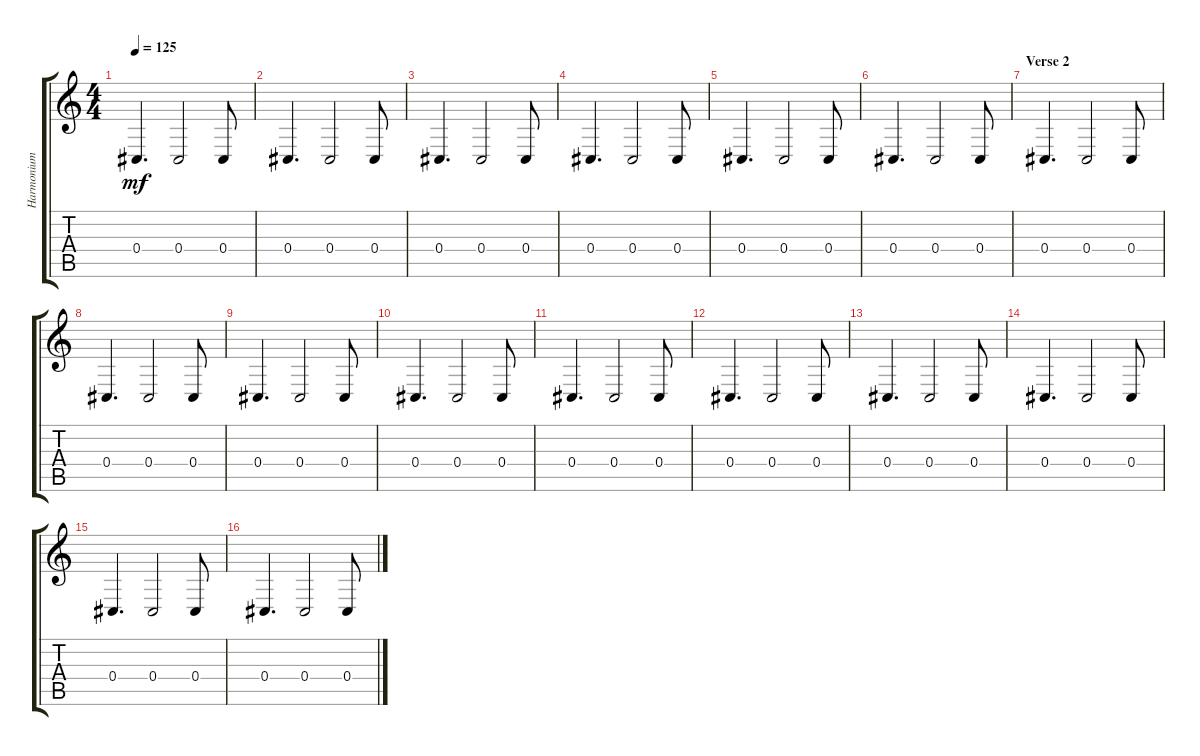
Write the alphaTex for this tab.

\track ("Harmonium" "Harmonium") {instrument reedorgan}
\staff {score tabs}
\tuning (Eb4 Bb3 Gb3 Db3 Ab2 Db2) {hide}
\ts (4 4)
\tempo 125
\clef g2
\ks c
0.4.4{d dy mf} 0.4.2 0.4.8 |
0.4.4{d} 0.4.2 0.4.8 |
0.4.4{d} 0.4.2 0.4.8 |
0.4.4{d} 0.4.2 0.4.8 |
0.4.4{d} 0.4.2 0.4.8 |
0.4.4{d} 0.4.2 0.4.8 |
\section ("" "Verse 2")
0.4.4{d} 0.4.2 0.4.8 |
0.4.4{d} 0.4.2 0.4.8 |
0.4.4{d} 0.4.2 0.4.8 |
0.4.4{d} 0.4.2 0.4.8 |
0.4.4{d} 0.4.2 0.4.8 |
0.4.4{d} 0.4.2 0.4.8 |
0.4.4{d} 0.4.2 0.4.8 |
0.4.4{d} 0.4.2 0.4.8 |
0.4.4{d} 0.4.2 0.4.8 |
0.4.4{d} 0.4.2 0.4.8
